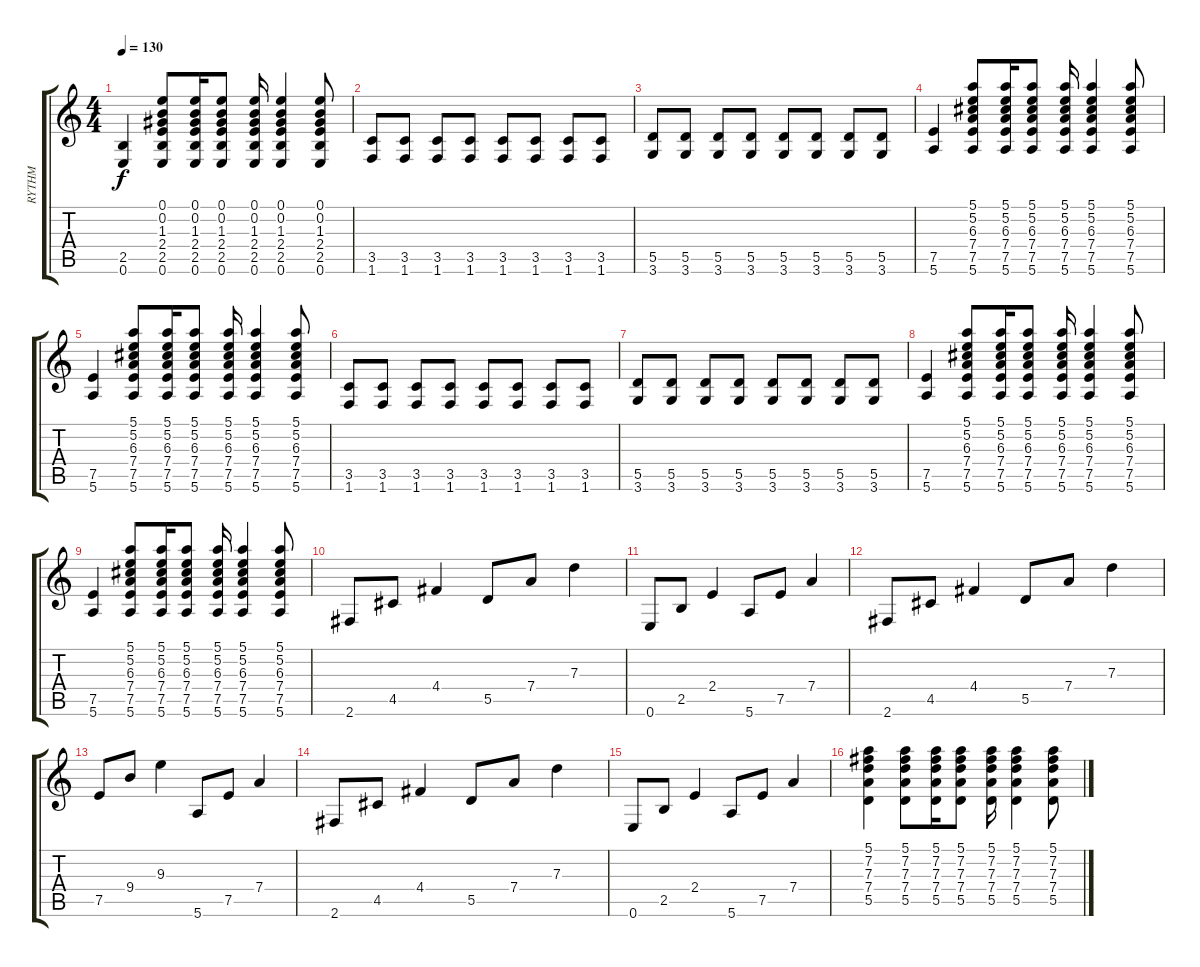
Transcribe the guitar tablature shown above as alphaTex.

\track ("RYTHM" "RYTHM") {instrument electricguitarclean}
\staff {score tabs}
\tuning (E4 B3 G3 D3 A2 E2) {hide}
\ts (4 4)
\tempo 130
\clef g2
\ks c
(2.5 0.6).4{dy f} (0.1 0.2 1.3 2.4 2.5 0.6).8 (0.1 0.2 1.3 2.4 2.5 0.6).16 (0.1 0.2 1.3 2.4 2.5 0.6).8 (0.1 0.2 1.3 2.4 2.5 0.6).16 (0.1 0.2 1.3 2.4 2.5 0.6).4 (0.1 0.2 1.3 2.4 2.5 0.6).8 |
(3.5 1.6).8 (3.5 1.6).8 (3.5 1.6).8 (3.5 1.6).8 (3.5 1.6).8 (3.5 1.6).8 (3.5 1.6).8 (3.5 1.6).8 |
(5.5 3.6).8 (5.5 3.6).8 (5.5 3.6).8 (5.5 3.6).8 (5.5 3.6).8 (5.5 3.6).8 (5.5 3.6).8 (5.5 3.6).8 |
(7.5 5.6).4 (5.1 5.2 6.3 7.4 7.5 5.6).8 (5.1 5.2 6.3 7.4 7.5 5.6).16 (5.1 5.2 6.3 7.4 7.5 5.6).8 (5.1 5.2 6.3 7.4 7.5 5.6).16 (5.1 5.2 6.3 7.4 7.5 5.6).4 (5.1 5.2 6.3 7.4 7.5 5.6).8 |
(7.5 5.6).4 (5.1 5.2 6.3 7.4 7.5 5.6).8 (5.1 5.2 6.3 7.4 7.5 5.6).16 (5.1 5.2 6.3 7.4 7.5 5.6).8 (5.1 5.2 6.3 7.4 7.5 5.6).16 (5.1 5.2 6.3 7.4 7.5 5.6).4 (5.1 5.2 6.3 7.4 7.5 5.6).8 |
(3.5 1.6).8 (3.5 1.6).8 (3.5 1.6).8 (3.5 1.6).8 (3.5 1.6).8 (3.5 1.6).8 (3.5 1.6).8 (3.5 1.6).8 |
(5.5 3.6).8 (5.5 3.6).8 (5.5 3.6).8 (5.5 3.6).8 (5.5 3.6).8 (5.5 3.6).8 (5.5 3.6).8 (5.5 3.6).8 |
(7.5 5.6).4 (5.1 5.2 6.3 7.4 7.5 5.6).8 (5.1 5.2 6.3 7.4 7.5 5.6).16 (5.1 5.2 6.3 7.4 7.5 5.6).8 (5.1 5.2 6.3 7.4 7.5 5.6).16 (5.1 5.2 6.3 7.4 7.5 5.6).4 (5.1 5.2 6.3 7.4 7.5 5.6).8 |
(7.5 5.6).4 (5.1 5.2 6.3 7.4 7.5 5.6).8 (5.1 5.2 6.3 7.4 7.5 5.6).16 (5.1 5.2 6.3 7.4 7.5 5.6).8 (5.1 5.2 6.3 7.4 7.5 5.6).16 (5.1 5.2 6.3 7.4 7.5 5.6).4 (5.1 5.2 6.3 7.4 7.5 5.6).8 |
2.6.8 4.5.8 4.4.4 5.5.8 7.4.8 7.3.4 |
0.6.8 2.5.8 2.4.4 5.6.8 7.5.8 7.4.4 |
2.6.8 4.5.8 4.4.4 5.5.8 7.4.8 7.3.4 |
7.5.8 9.4.8 9.3.4 5.6.8 7.5.8 7.4.4 |
2.6.8 4.5.8 4.4.4 5.5.8 7.4.8 7.3.4 |
0.6.8 2.5.8 2.4.4 5.6.8 7.5.8 7.4.4 |
(5.1 7.2 7.3 7.4 5.5).4 (5.1 7.2 7.3 7.4 5.5).8 (5.1 7.2 7.3 7.4 5.5).16 (5.1 7.2 7.3 7.4 5.5).8 (5.1 7.2 7.3 7.4 5.5).16 (5.1 7.2 7.3 7.4 5.5).4 (5.1 7.2 7.3 7.4 5.5).8
